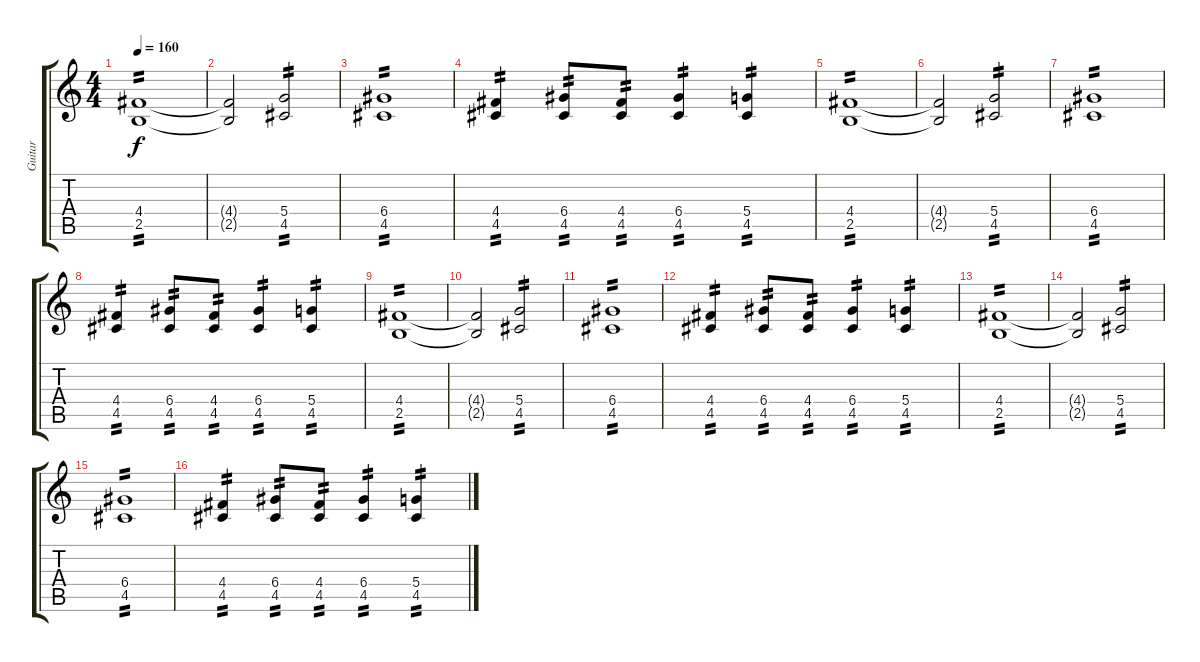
\track ("Guitar" "Guitar") {instrument distortionguitar}
\staff {score tabs}
\tuning (E4 B3 G3 D3 A2 E2) {hide}
\ts (4 4)
\tempo 160
\clef g2
\ks c
(4.4 2.5).1{tp 2 dy f instrument distortionguitar} |
(4.4{t} 2.5{t}).2 (5.4 4.5).2{tp 2} |
(6.4 4.5).1{tp 2} |
(4.4 4.5).4{tp 2} (6.4 4.5).8{tp 2} (4.4 4.5).8{tp 2} (6.4 4.5).4{tp 2} (5.4 4.5).4{tp 2} |
(4.4 2.5).1{tp 2} |
(4.4{t} 2.5{t}).2 (5.4 4.5).2{tp 2} |
(6.4 4.5).1{tp 2} |
(4.4 4.5).4{tp 2} (6.4 4.5).8{tp 2} (4.4 4.5).8{tp 2} (6.4 4.5).4{tp 2} (5.4 4.5).4{tp 2} |
(4.4 2.5).1{tp 2} |
(4.4{t} 2.5{t}).2 (5.4 4.5).2{tp 2} |
(6.4 4.5).1{tp 2} |
(4.4 4.5).4{tp 2} (6.4 4.5).8{tp 2} (4.4 4.5).8{tp 2} (6.4 4.5).4{tp 2} (5.4 4.5).4{tp 2} |
(4.4 2.5).1{tp 2} |
(4.4{t} 2.5{t}).2 (5.4 4.5).2{tp 2} |
(6.4 4.5).1{tp 2} |
(4.4 4.5).4{tp 2} (6.4 4.5).8{tp 2} (4.4 4.5).8{tp 2} (6.4 4.5).4{tp 2} (5.4 4.5).4{tp 2}
